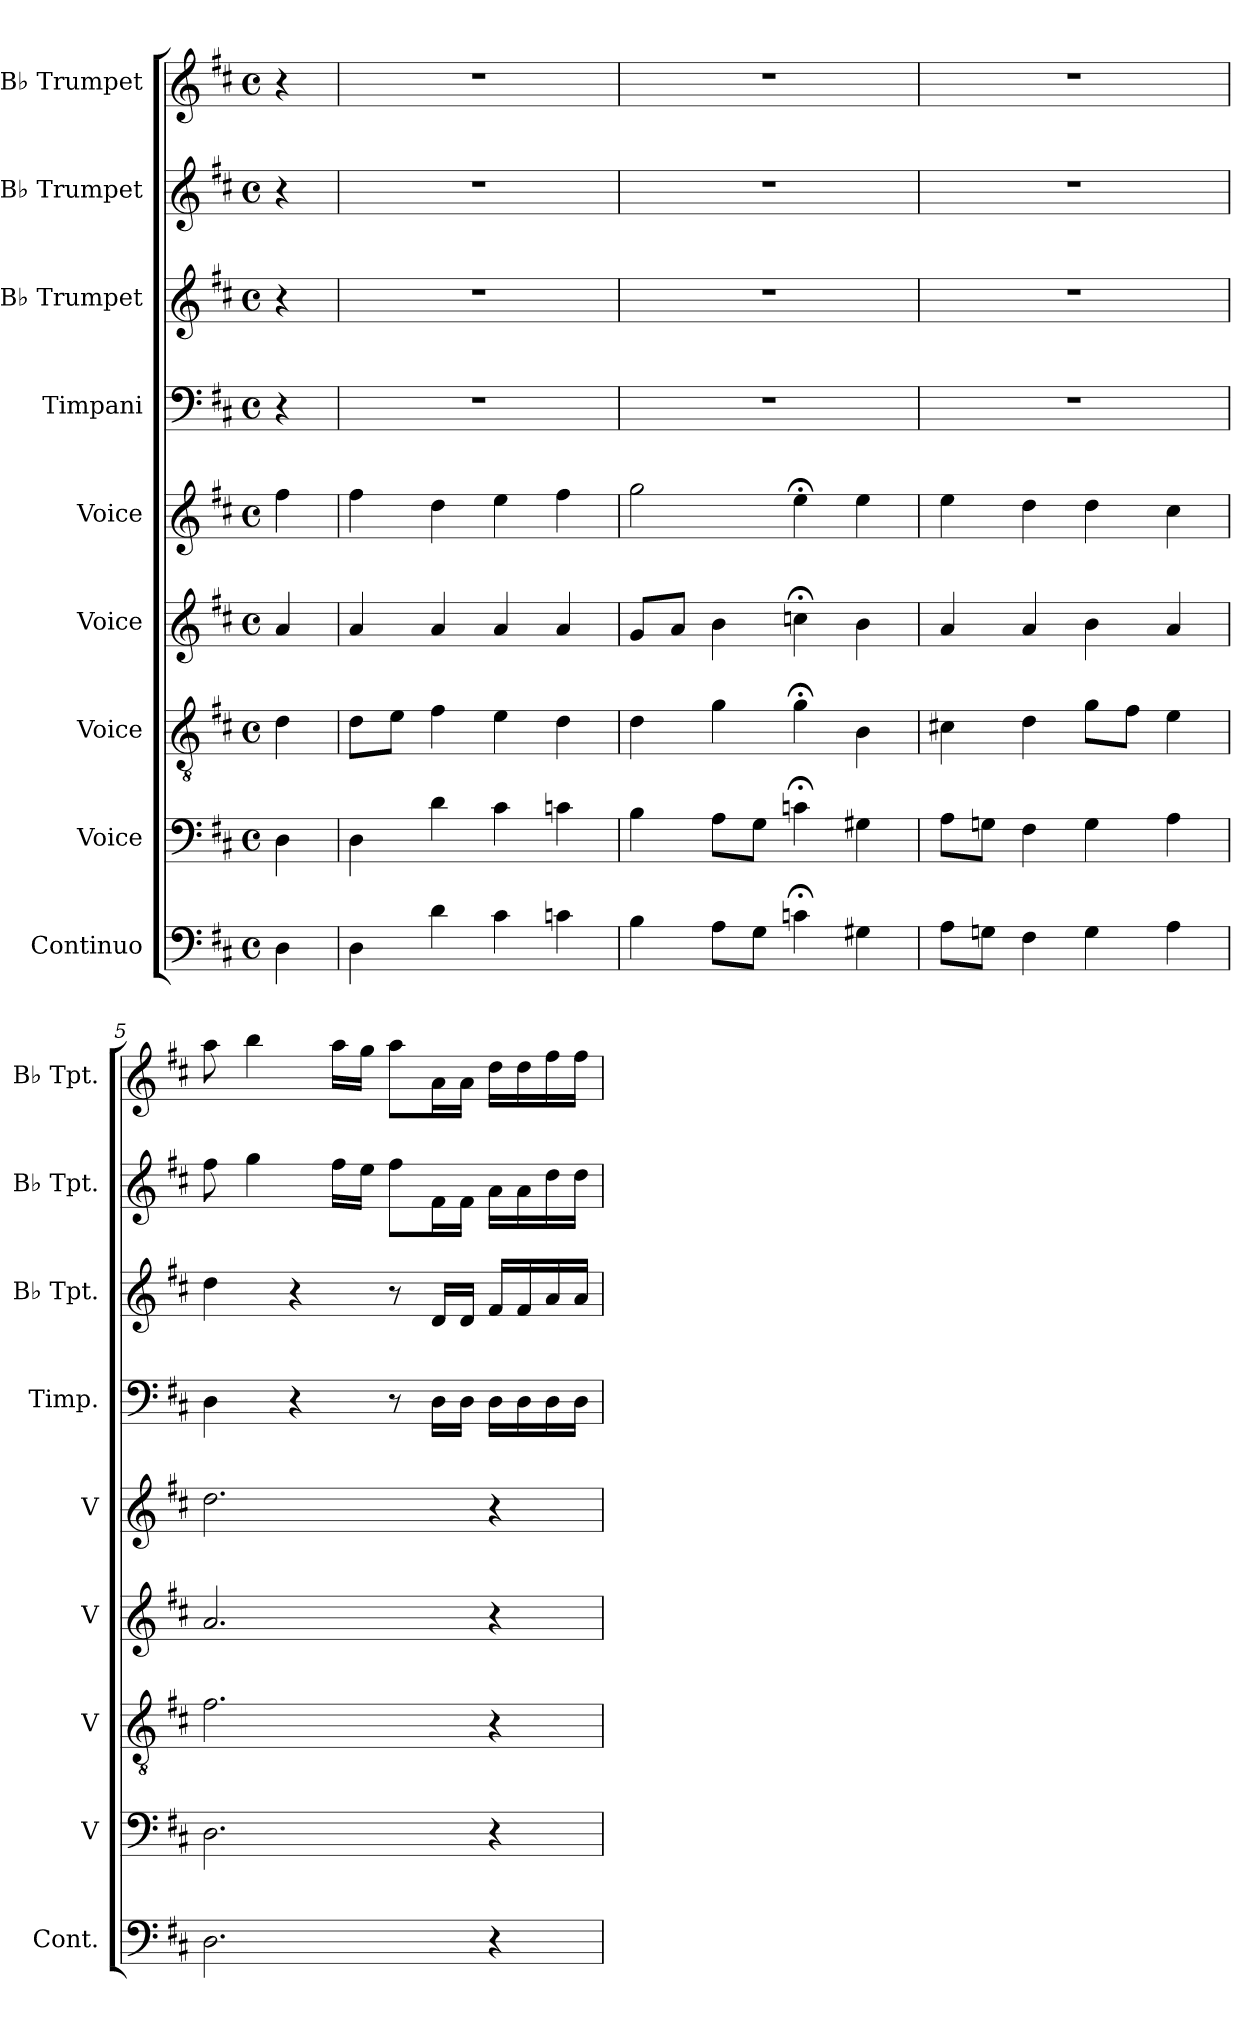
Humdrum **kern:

**kern	**kern	**kern	**kern	**kern	**kern	**kern	**kern	**kern
*part9	*part8	*part7	*part6	*part5	*part4	*part3	*part2	*part1
*staff9	*staff8	*staff7	*staff6	*staff5	*staff4	*staff3	*staff2	*staff1
*I"Continuo	*I"Voice	*I"Voice	*I"Voice	*I"Voice	*I"Timpani	*I"B♭ Trumpet	*I"B♭ Trumpet	*I"B♭ Trumpet
*I'Cont.	*I'V	*I'V	*I'V	*I'V	*I'Timp.	*I'B♭ Tpt.	*I'B♭ Tpt.	*I'B♭ Tpt.
*clefF4	*clefF4	*clefGv2	*clefG2	*clefG2	*clefF4	*clefG2	*clefG2	*clefG2
*	*	*	*	*	*	*ITrd1c2	*ITrd1c2	*ITrd1c2
*k[f#c#]	*k[f#c#]	*k[f#c#]	*k[f#c#]	*k[f#c#]	*k[f#c#]	*k[]	*k[]	*k[]
*M4/4	*M4/4	*M4/4	*M4/4	*M4/4	*M4/4	*M4/4	*M4/4	*M4/4
*met(c)	*met(c)	*met(c)	*met(c)	*met(c)	*met(c)	*met(c)	*met(c)	*met(c)
=	=	=	=	=	=	=	=	=
4D	4D	4d	4a	4ff#	4r	4r	4r	4r
=2	=2	=2	=2	=2	=2	=2	=2	=2
4D	4D	8dL	4a	4ff#	1r	1r	1r	1r
.	.	8eJ	.	.	.	.	.	.
4d	4d	4f#	4a	4dd	.	.	.	.
4c#	4c#	4e	4a	4ee	.	.	.	.
4cn	4cn	4d	4a	4ff#	.	.	.	.
=3	=3	=3	=3	=3	=3	=3	=3	=3
4B	4B	4d	8gL	2gg	1r	1r	1r	1r
.	.	.	8aJ	.	.	.	.	.
8AL	8AL	4g	4b	.	.	.	.	.
8GJ	8GJ	.	.	.	.	.	.	.
4cn;<	4cn;<	4g;<	4ccn;<	4ee;<	.	.	.	.
4G#X	4G#X	4B	4b	4ee	.	.	.	.
=4	=4	=4	=4	=4	=4	=4	=4	=4
8AL	8AL	4c#X	4a	4ee	1r	1r	1r	1r
8GnJ	8GnJ	.	.	.	.	.	.	.
4F#	4F#	4d	4a	4dd	.	.	.	.
4G	4G	8gL	4b	4dd	.	.	.	.
.	.	8f#J	.	.	.	.	.	.
4A	4A	4e	4a	4cc#	.	.	.	.
=5	=5	=5	=5	=5	=5	=5	=5	=5
2.D	2.D	2.f#	2.a	2.dd	4D	4cc	8ee	8gg
.	.	.	.	.	.	.	4ff	4aa
.	.	.	.	.	4r	4r	.	.
.	.	.	.	.	.	.	16eeLL	16ggLL
.	.	.	.	.	.	.	16ddJJ	16ffJJ
.	.	.	.	.	8r	8r	8eeL	8ggL
.	.	.	.	.	16DLL	16cLL	16eL	16gL
.	.	.	.	.	16DJJ	16cJJ	16eJJ	16gJJ
4r	4r	4r	4r	4r	16DLL	16eLL	16gLL	16ccLL
.	.	.	.	.	16D	16e	16g	16cc
.	.	.	.	.	16D	16g	16cc	16ee
.	.	.	.	.	16DJJ	16gJJ	16ccJJ	16eeJJ
=	=	=	=	=	=	=	=	=
*-	*-	*-	*-	*-	*-	*-	*-	*-
